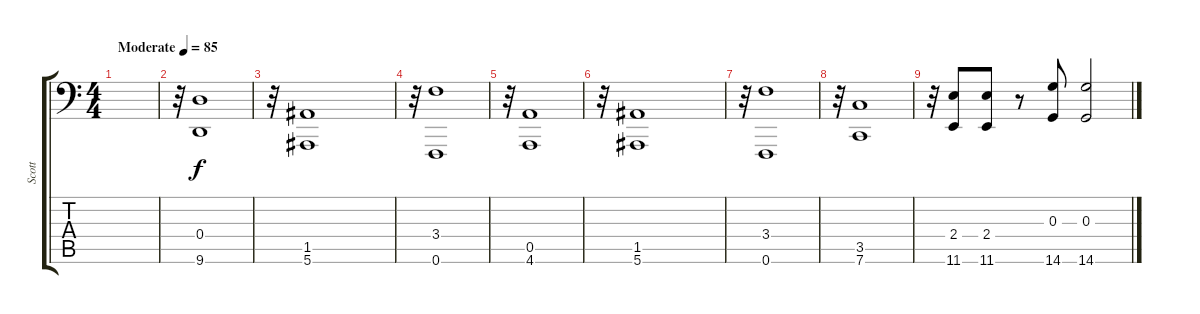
\track ("Scott" "Scott") {instrument acousticgrandpiano}
\staff {score tabs}
\tuning (E4 B3 G3 D3 A2 F1) {hide}
\ts (4 4)
\tempo (85 "Moderate")
\clef f4
\ks c
|
r.32 (0.4 9.6).1 |
r.32 (1.5 5.6).1 |
r.32 (3.4 0.6).1 |
r.32 (0.5 4.6).1 |
r.32 (1.5 5.6).1 |
r.32 (3.4 0.6).1 |
r.32 (3.5 7.6).1 |
r.32 (2.4 11.6).8 (2.4 11.6).8 r.8 (0.3 14.6).8 (0.3 14.6).2
